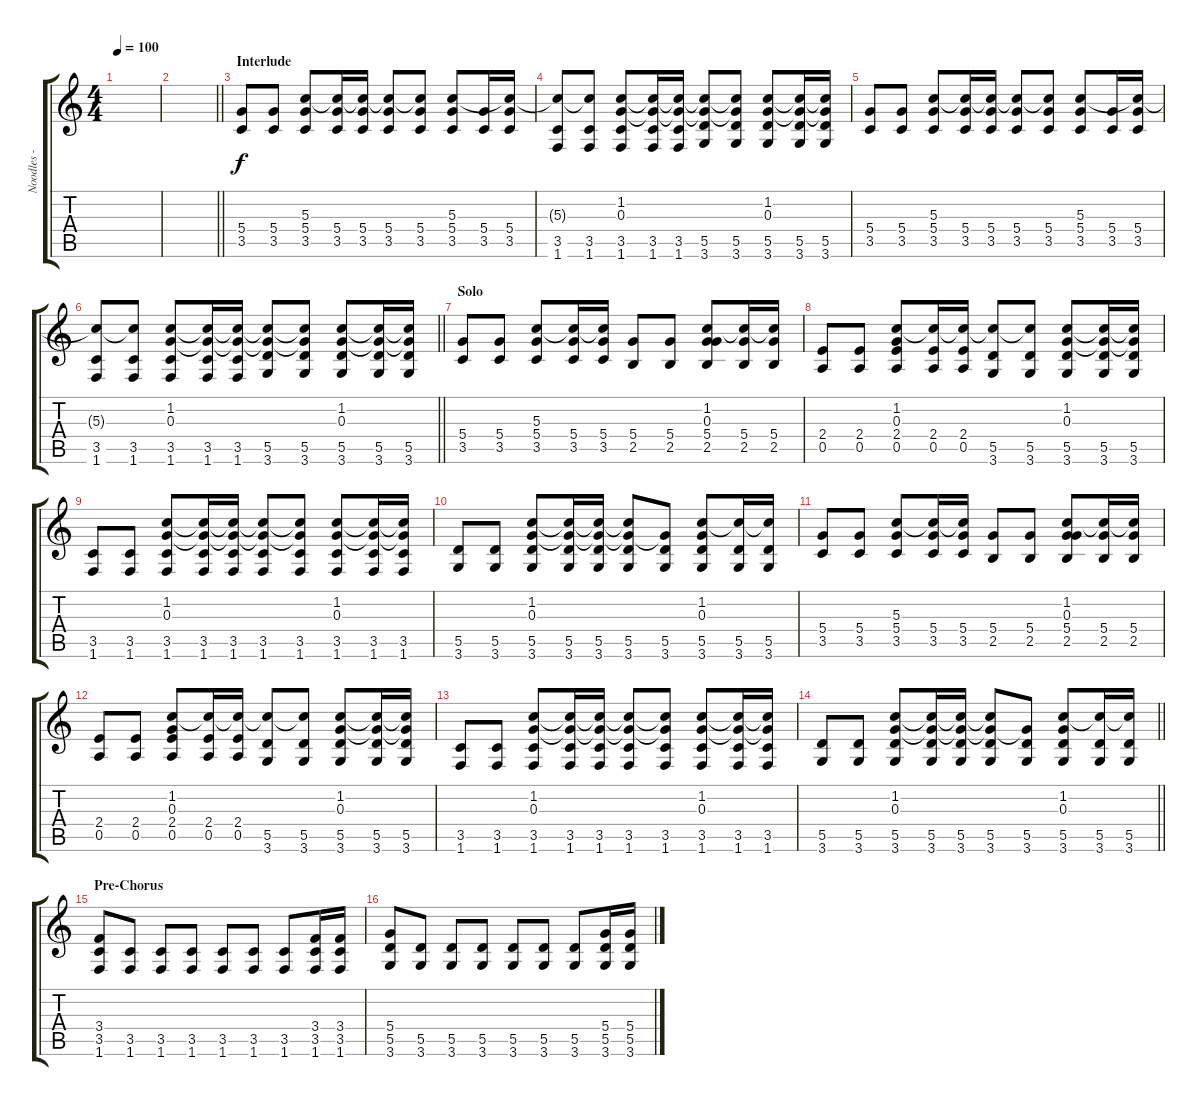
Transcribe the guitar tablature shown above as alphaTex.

\track ("Noodles - Guitar" "Noodles - ") {instrument acousticguitarsteel}
\staff {score tabs}
\tuning (E4 B3 G3 D3 A2 E2) {hide}
\ts (4 4)
\tempo 100
\clef g2
\ks c
|
\barLineRight lightlight
|
\section ("" "Interlude")
(5.4 3.5).8{volume 9} (5.4 3.5).8 (5.3 5.4 3.5).8 (5.3{t} 5.4 3.5).16 (5.3{t} 5.4 3.5).16 (5.3{t} 5.4 3.5).8 (5.3{t} 5.4 3.5).8 (5.3 5.4 3.5).8 (5.4 3.5).16 (5.3{t} 5.4 3.5).16 |
(5.3{t} 3.5 1.6).8 (5.3{t} 3.5 1.6).8 (1.2 0.3 3.5 1.6).8 (1.2{t} 0.3{t} 3.5 1.6).16 (1.2{t} 0.3{t} 3.5 1.6).16 (1.2{t} 0.3{t} 5.5 3.6).8 (1.2{t} 0.3{t} 5.5 3.6).8 (1.2 0.3 5.5 3.6).8 (1.2{t} 0.3{t} 5.5 3.6).16 (1.2{t} 0.3{t} 5.5 3.6).16 |
(5.4 3.5).8 (5.4 3.5).8 (5.3 5.4 3.5).8 (5.3{t} 5.4 3.5).16 (5.3{t} 5.4 3.5).16 (5.3{t} 5.4 3.5).8 (5.3{t} 5.4 3.5).8 (5.3 5.4 3.5).8 (5.4 3.5).16 (5.3{t} 5.4 3.5).16 |
\barLineRight lightlight
(5.3{t} 3.5 1.6).8 (5.3{t} 3.5 1.6).8 (1.2 0.3 3.5 1.6).8 (1.2{t} 0.3{t} 3.5 1.6).16 (1.2{t} 0.3{t} 3.5 1.6).16 (1.2{t} 0.3{t} 5.5 3.6).8 (1.2{t} 0.3{t} 5.5 3.6).8 (1.2 0.3 5.5 3.6).8 (1.2{t} 0.3{t} 5.5 3.6).16 (1.2{t} 0.3{t} 5.5 3.6).16 |
\section ("" "Solo")
(5.4 3.5).8{volume 13} (5.4 3.5).8 (5.3 5.4 3.5).8 (5.3{t} 5.4 3.5).16 (5.3{t} 5.4 3.5).16 (5.4 2.5).8 (5.4 2.5).8 (1.2 0.3 5.4 2.5).8 (1.2{t} 5.4 2.5).16 (1.2{t} 5.4 2.5).16 |
(2.4 0.5).8 (2.4 0.5).8 (1.2 0.3 2.4 0.5).8 (1.2{t} 2.4 0.5).16 (1.2{t} 2.4 0.5).16 (1.2{t} 5.5 3.6).8 (1.2{t} 5.5 3.6).8 (1.2 0.3 5.5 3.6).8 (1.2{t} 0.3{t} 5.5 3.6).16 (1.2{t} 0.3{t} 5.5 3.6).16 |
(3.5 1.6).8 (3.5 1.6).8 (1.2 0.3 3.5 1.6).8 (1.2{t} 0.3{t} 3.5 1.6).16 (1.2{t} 0.3{t} 3.5 1.6).16 (1.2{t} 0.3{t} 3.5 1.6).8 (1.2{t} 0.3{t} 3.5 1.6).8 (1.2 0.3 3.5 1.6).8 (1.2{t} 0.3{t} 3.5 1.6).16 (1.2{t} 0.3{t} 3.5 1.6).16 |
(5.5 3.6).8 (5.5 3.6).8 (1.2 0.3 5.5 3.6).8 (1.2{t} 0.3{t} 5.5 3.6).16 (1.2{t} 0.3{t} 5.5 3.6).16 (1.2{t} 0.3{t} 5.5 3.6).8 (0.3{t} 5.5 3.6).8 (1.2 0.3 5.5 3.6).8 (1.2{t} 5.5 3.6).16 (1.2{t} 5.5 3.6).16 |
(5.4 3.5).8{volume 13} (5.4 3.5).8 (5.3 5.4 3.5).8 (5.3{t} 5.4 3.5).16 (5.3{t} 5.4 3.5).16 (5.4 2.5).8 (5.4 2.5).8 (1.2 0.3 5.4 2.5).8 (1.2{t} 5.4 2.5).16 (1.2{t} 5.4 2.5).16 |
(2.4 0.5).8 (2.4 0.5).8 (1.2 0.3 2.4 0.5).8 (1.2{t} 2.4 0.5).16 (1.2{t} 2.4 0.5).16 (1.2{t} 5.5 3.6).8 (1.2{t} 5.5 3.6).8 (1.2 0.3 5.5 3.6).8 (1.2{t} 0.3{t} 5.5 3.6).16 (1.2{t} 0.3{t} 5.5 3.6).16 |
(3.5 1.6).8 (3.5 1.6).8 (1.2 0.3 3.5 1.6).8 (1.2{t} 0.3{t} 3.5 1.6).16 (1.2{t} 0.3{t} 3.5 1.6).16 (1.2{t} 0.3{t} 3.5 1.6).8 (1.2{t} 0.3{t} 3.5 1.6).8 (1.2 0.3 3.5 1.6).8 (1.2{t} 0.3{t} 3.5 1.6).16 (1.2{t} 0.3{t} 3.5 1.6).16 |
\barLineRight lightlight
(5.5 3.6).8 (5.5 3.6).8 (1.2 0.3 5.5 3.6).8 (1.2{t} 0.3{t} 5.5 3.6).16 (1.2{t} 0.3{t} 5.5 3.6).16 (1.2{t} 0.3{t} 5.5 3.6).8 (0.3{t} 5.5 3.6).8 (1.2 0.3 5.5 3.6).8 (1.2{t} 5.5 3.6).16 (1.2{t} 5.5 3.6).16 |
\section ("" "Pre-Chorus")
(3.4 3.5 1.6).8 (3.5 1.6).8 (3.5 1.6).8 (3.5 1.6).8 (3.5 1.6).8 (3.5 1.6).8 (3.5 1.6).8 (3.4 3.5 1.6).16 (3.4 3.5 1.6).16 |
(5.4 5.5 3.6).8 (5.5 3.6).8 (5.5 3.6).8 (5.5 3.6).8 (5.5 3.6).8 (5.5 3.6).8 (5.5 3.6).8 (5.4 5.5 3.6).16 (5.4 5.5 3.6).16
